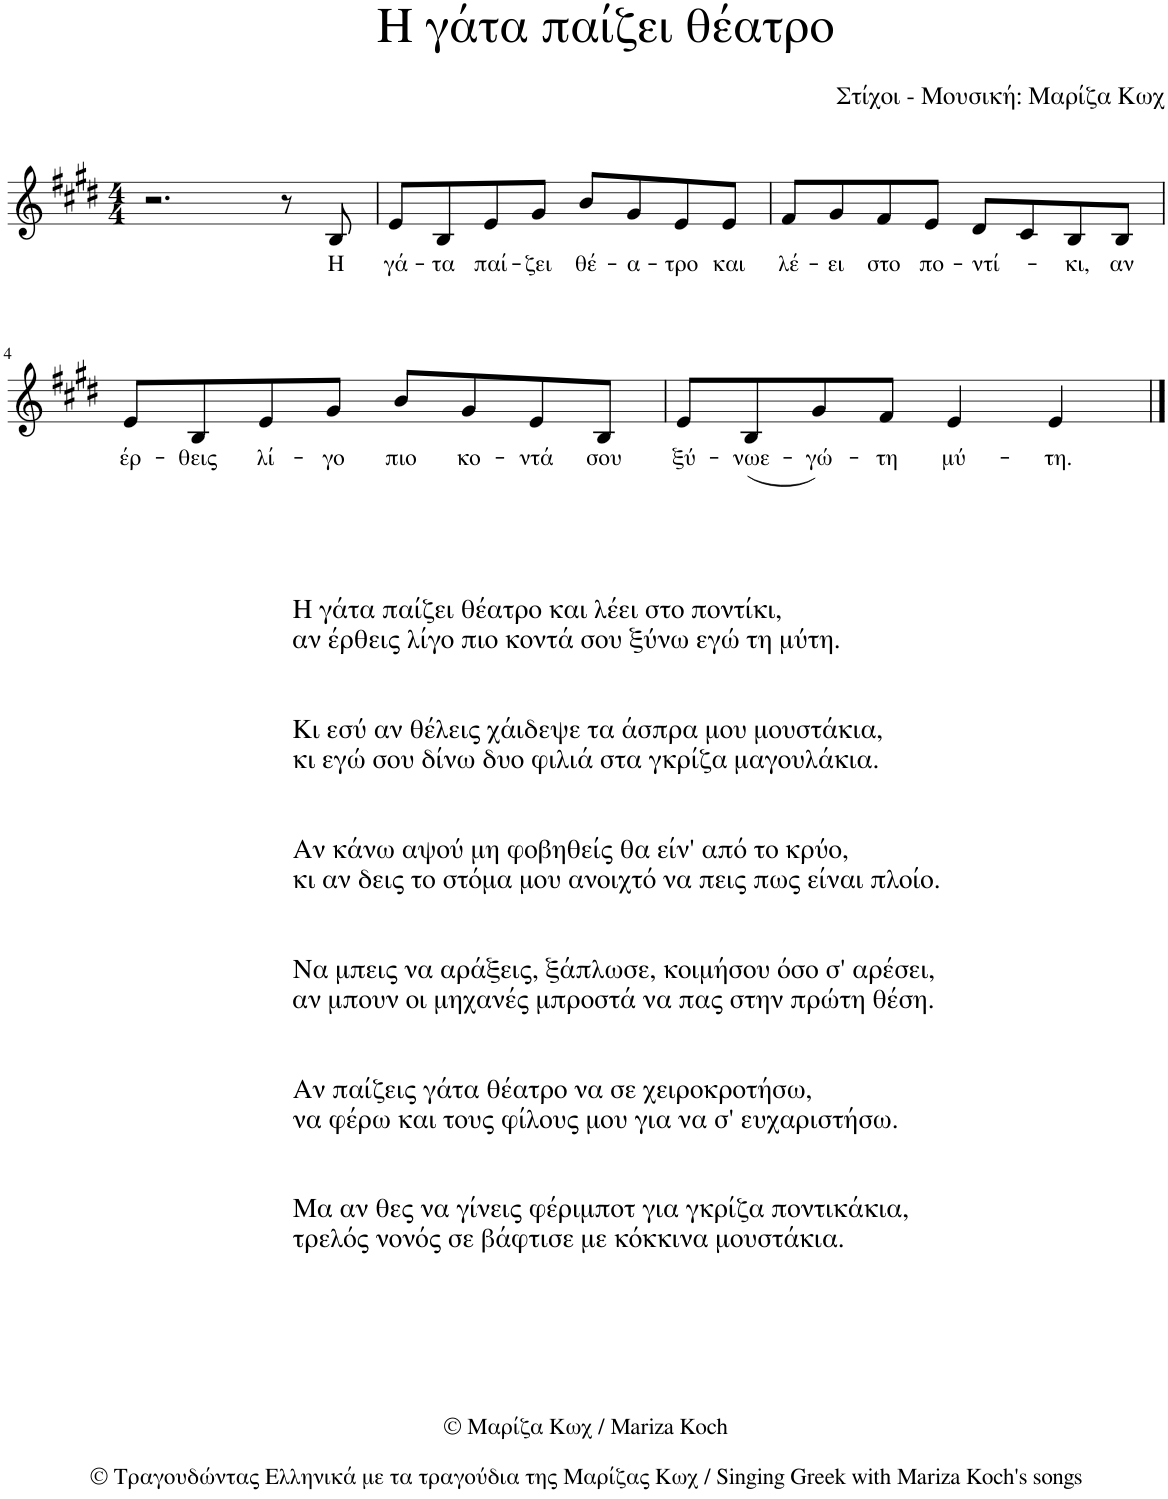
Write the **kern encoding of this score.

**kern	**text
*part1	*part1
*staff1	*staff1
*I"Piano	*
*I'Pno.	*
*clefG2	*
*k[f#c#g#d#]	*
*M4/4	*
=1	=1
2.r	.
8r	.
!	!LO:LY:b
8B/	H
=2	=2
!	!LO:LY:b
8e/L	γά-
!	!LO:LY:b
8B/	-τα
!	!LO:LY:b
8e/	παί-
!	!LO:LY:b
8g#/J	-ζει
!	!LO:LY:b
8b/L	θέ-
!	!LO:LY:b
8g#/	-α-
!	!LO:LY:b
8e/	-τρο
!	!LO:LY:b
8e/J	και
=3	=3
!	!LO:LY:b
8f#/L	λέ-
!	!LO:LY:b
8g#/	-ει
!	!LO:LY:b
8f#/	στο
!	!LO:LY:b
8e/J	πο-
!	!LO:LY:b
8d#/L	-ντί-
8c#/	.
!	!LO:LY:b
8B/	-κι,
!	!LO:LY:b
8B/J	αν
!!LO:LB:g=z
=4	=4
!	!LO:LY:b
8e/L	έρ-
!	!LO:LY:b
8B/	-θεις
!	!LO:LY:b
8e/	λί-
!	!LO:LY:b
8g#/J	-γο
!	!LO:LY:b
8b/L	πιο
!	!LO:LY:b
8g#/	κο-
!	!LO:LY:b
8e/	-ντά
!	!LO:LY:b
8B/J	σου
=5	=5
!	!LO:LY:b
8e/L	ξύ-
!	!LO:LY:b
8B/	-νωε-
!	!LO:LY:b
(8g#/	-γώ-
!	!LO:LY:b
8f#/J)	-τη
!	!LO:LY:b
4e/	μύ-
!LO:TX:b:t=H γάτα παίζει θέατρο και λέει στο ποντίκι,	!
!LO:TX:b:t=αν έρθεις λίγο πιο κοντά σου ξύνω εγώ τη μύτη.	!
!LO:TX:b:t=Κι εσύ αν θέλεις χάιδεψε τα άσπρα μου μουστάκια,	!
!LO:TX:b:t=κι εγώ σου δίνω δυο φιλιά στα γκρίζα μαγουλάκια.	!
!LO:TX:b:t=Αν κάνω αψού μη φοβηθείς θα είν' από το κρύο,	!
!LO:TX:b:t=κι αν δεις το στόμα μου ανοιχτό να πεις πως είναι πλοίο.	!
!LO:TX:b:t=Να μπεις να αράξεις, ξάπλωσε, κοιμήσου όσο σ' αρέσει,	!
!LO:TX:b:t=αν μπουν οι μηχανές μπροστά να πας στην πρώτη θέση.	!
!LO:TX:b:t=Αν παίζεις γάτα θέατρο να σε χειροκροτήσω,	!
!LO:TX:b:t=να φέρω και τους φίλους μου για να σ' ευχαριστήσω.	!
!LO:TX:b:t=Μα αν θες να γίνεις φέριμποτ για γκρίζα ποντικάκια,	!
!LO:TX:b:t=τρελός νονός σε βάφτισε με κόκκινα μουστάκια.	!
!	!LO:LY:b
4e/	-τη.
==	==
*-	*-
